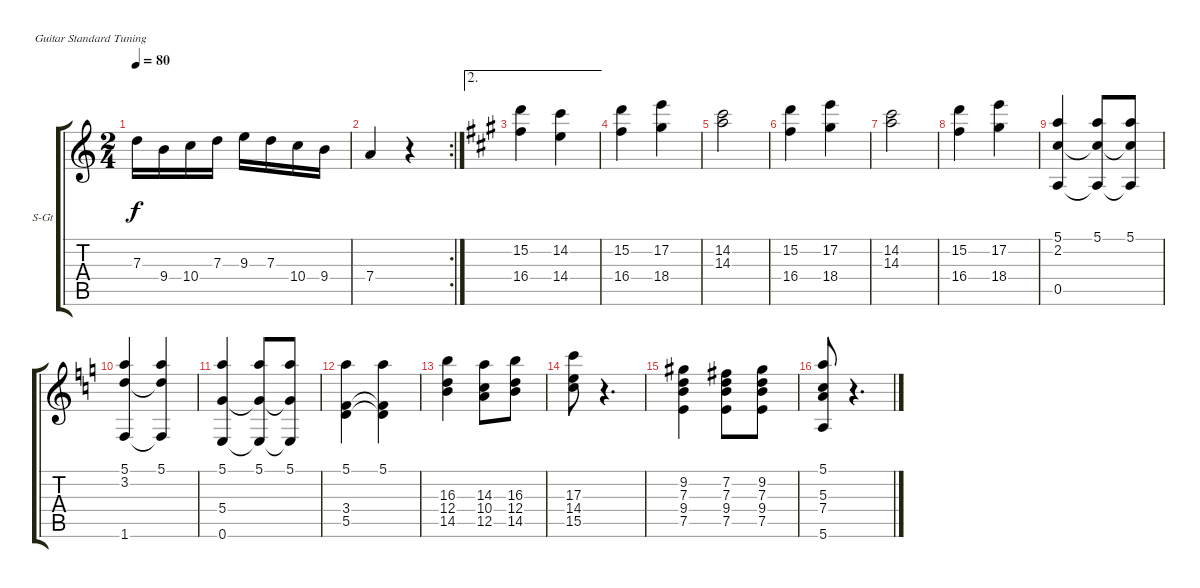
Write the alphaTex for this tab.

\bracketExtendMode groupsimilarinstruments
\firstSystemTrackNameOrientation horizontal
\otherSystemsTrackNameOrientation horizontal
\track ("Piste 1" "S-Gt") {instrument acousticguitarsteel}
\staff {score tabs}
\tuning (E4 B3 G3 D3 A2 E2)
\ts (2 4)
\tempo 80
\clef g2
\ks aminor
7.3.16{dy f} 9.4.16 10.4.16 7.3.16 9.3.16 7.3.16 10.4.16 9.4.16 |
\rc 2
7.4.4 r.4 |
\ae 2
\ks a
(15.2 16.4).4 (14.2 14.4).4 |
(15.2 16.4).4 (17.2 18.4).4 |
(14.2 14.3).2 |
(15.2 16.4).4 (17.2 18.4).4 |
(14.2 14.3).2 |
(15.2 16.4).4 (17.2 18.4).4 |
(5.1 2.2 0.5).4 (5.1 2.2{t} 0.5{t}).8 (5.1 2.2{t} 0.5{t}).8 |
\ks aminor
(5.1 3.2 1.6).4 (5.1 3.2{t} 1.6{t}).4 |
(5.1 5.4 0.6).4 (5.1 5.4{t} 0.6{t}).8 (5.1 5.4{t} 0.6{t}).8 |
(5.1 3.4 5.5).4 (5.1 3.4{t} 5.5{t}).4 |
(16.3 12.4 14.5).4 (14.3 10.4 12.5).8 (16.3 12.4 14.5).8 |
(17.3 14.4 15.5).8 r.4{d} |
(9.2 7.3 9.4 7.5).4 (7.2 7.3 9.4 7.5).8 (9.2 7.3 9.4 7.5).8 |
(5.1 5.3 7.4 5.6).8 r.4{d}
